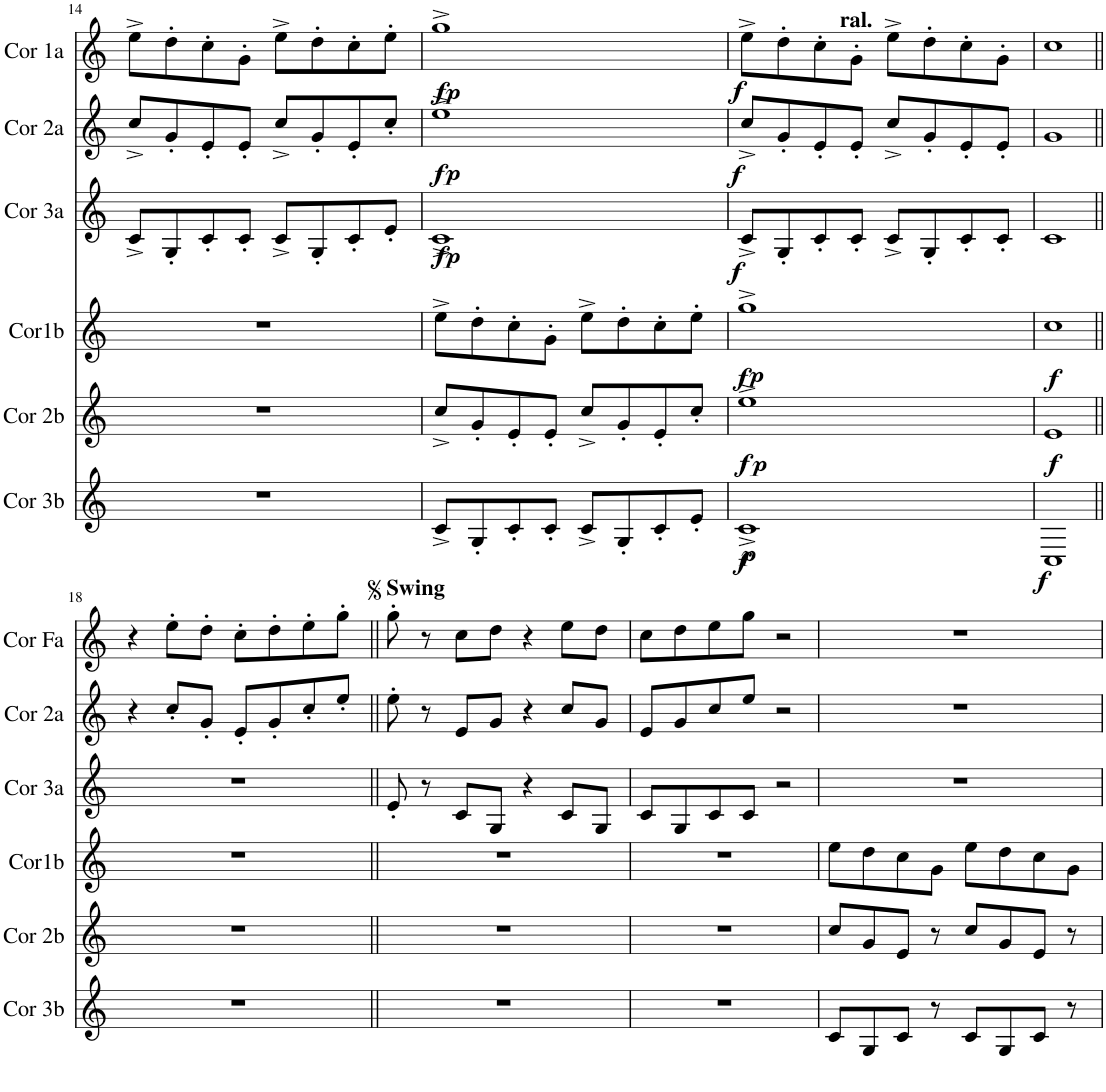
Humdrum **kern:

**kern	**dynam	**kern	**dynam	**kern	**dynam	**kern	**dynam	**kern	**dynam	**kern	**dynam
*part6	*part6	*part5	*part5	*part4	*part4	*part3	*part3	*part2	*part2	*part1	*part1
*staff6	*staff6	*staff5	*staff5	*staff4	*staff4	*staff3	*staff3	*staff2	*staff2	*staff1	*staff1
*I"Cor 3b	*	*I"Cor 2b	*	*I"Cor 1b	*	*I"Cor 3a	*	*I"Cor 2a	*	*I"Cor 1a	*
*I'Cor 3b	*	*I'Cor 2b	*	*I'Cor1b	*	*I'Cor 3a	*	*I'Cor 2a	*	*I'Cor 1a	*
!!LO:PB:g=z
*clefG2	*	*clefG2	*	*clefG2	*	*clefG2	*	*clefG2	*	*clefG2	*
*Trd4c7	*	*Trd4c7	*	*Trd4c7	*	*Trd4c7	*	*Trd4c7	*	*Trd4c7	*
*k[]	*	*k[]	*	*k[]	*	*k[]	*	*k[]	*	*k[]	*
*M4/4	*	*M4/4	*	*M4/4	*	*M4/4	*	*M4/4	*	*M4/4	*
=14	=14	=14	=14	=14	=14	=14	=14	=14	=14	=14	=14
1r	.	1r	.	1r	.	8c^/L	.	8cc^/L	.	8ee^\L	.
.	.	.	.	.	.	8G'/	.	8g'/	.	8dd'\	.
.	.	.	.	.	.	8c'/	.	8e'/	.	8cc'\	.
.	.	.	.	.	.	8c'/J	.	8e'/J	.	8g'\J	.
.	.	.	.	.	.	8c^/L	.	8cc^/L	.	8ee^\L	.
.	.	.	.	.	.	8G'/	.	8g'/	.	8dd'\	.
.	.	.	.	.	.	8c'/	.	8e'/	.	8cc'\	.
.	.	.	.	.	.	8e'/J	.	8cc'/J	.	8ee'\J	.
=15	=15	=15	=15	=15	=15	=15	=15	=15	=15	=15	=15
!	!	!	!	!	!	!	!LO:DY:b	!	!	!	!
!	!	!	!	!	!	!	!LO:DY:n=1:b	!	!LO:DY:b	!	!
!	!	!	!	!	!	!	!	!	!LO:DY:n=1:b	!	!LO:DY:b
!	!	!	!	!	!	!	!	!	!	!	!LO:DY:n=1:b
8c^/L	.	8cc^/L	.	8ee^\L	.	1c^	f p	1ee^	f p	1gg^	f p
8G'/	.	8g'/	.	8dd'\	.	.	.	.	.	.	.
8c'/	.	8e'/	.	8cc'\	.	.	.	.	.	.	.
8c'/J	.	8e'/J	.	8g'\J	.	.	.	.	.	.	.
8c^/L	.	8cc^/L	.	8ee^\L	.	.	.	.	.	.	.
8G'/	.	8g'/	.	8dd'\	.	.	.	.	.	.	.
8c'/	.	8e'/	.	8cc'\	.	.	.	.	.	.	.
8e'/J	.	8cc'/J	.	8ee'\J	.	.	.	.	.	.	.
=16	=16	=16	=16	=16	=16	=16	=16	=16	=16	=16	=16
!	!LO:DY:b	!	!	!	!	!	!	!	!	!	!
!	!LO:DY:n=1:b	!	!LO:DY:b	!	!	!	!	!	!	!	!
!	!	!	!LO:DY:n=1:b	!	!LO:DY:b	!	!	!	!	!	!
!	!	!	!	!	!LO:DY:n=1:b	!	!LO:DY:b	!	!LO:DY:b	!	!LO:DY:b
1c^	f p	1ee^	f p	1gg^	f p	8c^/L	f	8cc^/L	f	8ee^\L	f
.	.	.	.	.	.	8G'/	.	8g'/	.	8dd'\	.
.	.	.	.	.	.	8c'/	.	8e'/	.	8cc'\	.
!	!	!	!	!	!	!	!	!	!	!LO:TX:a:B:t=ral.	!
.	.	.	.	.	.	8c'/J	.	8e'/J	.	8g'\J	.
.	.	.	.	.	.	8c^/L	.	8cc^/L	.	8ee^\L	.
.	.	.	.	.	.	8G'/	.	8g'/	.	8dd'\	.
.	.	.	.	.	.	8c'/	.	8e'/	.	8cc'\	.
.	.	.	.	.	.	8c'/J	.	8e'/J	.	8g'\J	.
=17	=17	=17	=17	=17	=17	=17	=17	=17	=17	=17	=17
!	!LO:DY:b	!	!LO:DY:b	!	!LO:DY:b	!	!	!	!	!	!
1C	f	1e	f	1cc	f	1c	.	1g	.	1cc	.
!!LO:LB:g=z
=18||	=18||	=18||	=18||	=18||	=18||	=18||	=18||	=18||	=18||	=18||	=18||
1r	.	1r	.	1r	.	1r	.	4r	.	4r	.
.	.	.	.	.	.	.	.	8cc'/L	.	8ee'\L	.
.	.	.	.	.	.	.	.	8g'/J	.	8dd'\J	.
.	.	.	.	.	.	.	.	8e'/L	.	8cc'\L	.
.	.	.	.	.	.	.	.	8g'/	.	8dd'\	.
.	.	.	.	.	.	.	.	8cc'/	.	8ee'\	.
.	.	.	.	.	.	.	.	8ee'/J	.	8gg'\J	.
=19||	=19||	=19||	=19||	=19||	=19||	=19||	=19||	=19||	=19||	=19||	=19||
!	!	!	!	!	!	!	!	!	!	!LO:TX:a:B:t=Swing	!
1r	.	1r	.	1r	.	8e'/	.	8ee'\	.	8gg'\	.
.	.	.	.	.	.	8r	.	8r	.	8r	.
.	.	.	.	.	.	8c/L	.	8e/L	.	8cc\L	.
.	.	.	.	.	.	8G/J	.	8g/J	.	8dd\J	.
.	.	.	.	.	.	4r	.	4r	.	4r	.
.	.	.	.	.	.	8c/L	.	8cc/L	.	8ee\L	.
.	.	.	.	.	.	8G/J	.	8g/J	.	8dd\J	.
=20	=20	=20	=20	=20	=20	=20	=20	=20	=20	=20	=20
1r	.	1r	.	1r	.	8c/L	.	8e/L	.	8cc\L	.
.	.	.	.	.	.	8G/	.	8g/	.	8dd\	.
.	.	.	.	.	.	8c/	.	8cc/	.	8ee\	.
.	.	.	.	.	.	8c/J	.	8ee/J	.	8gg\J	.
.	.	.	.	.	.	2r	.	2r	.	2r	.
=21	=21	=21	=21	=21	=21	=21	=21	=21	=21	=21	=21
8c/L	.	8cc/L	.	8ee\L	.	1r	.	1r	.	1r	.
8G/	.	8g/	.	8dd\	.	.	.	.	.	.	.
8c/J	.	8e/J	.	8cc\	.	.	.	.	.	.	.
8r	.	8r	.	8g\J	.	.	.	.	.	.	.
8c/L	.	8cc/L	.	8ee\L	.	.	.	.	.	.	.
8G/	.	8g/	.	8dd\	.	.	.	.	.	.	.
8c/J	.	8e/J	.	8cc\	.	.	.	.	.	.	.
8r	.	8r	.	8g\J	.	.	.	.	.	.	.
=	=	=	=	=	=	=	=	=	=	=	=
*-	*-	*-	*-	*-	*-	*-	*-	*-	*-	*-	*-
